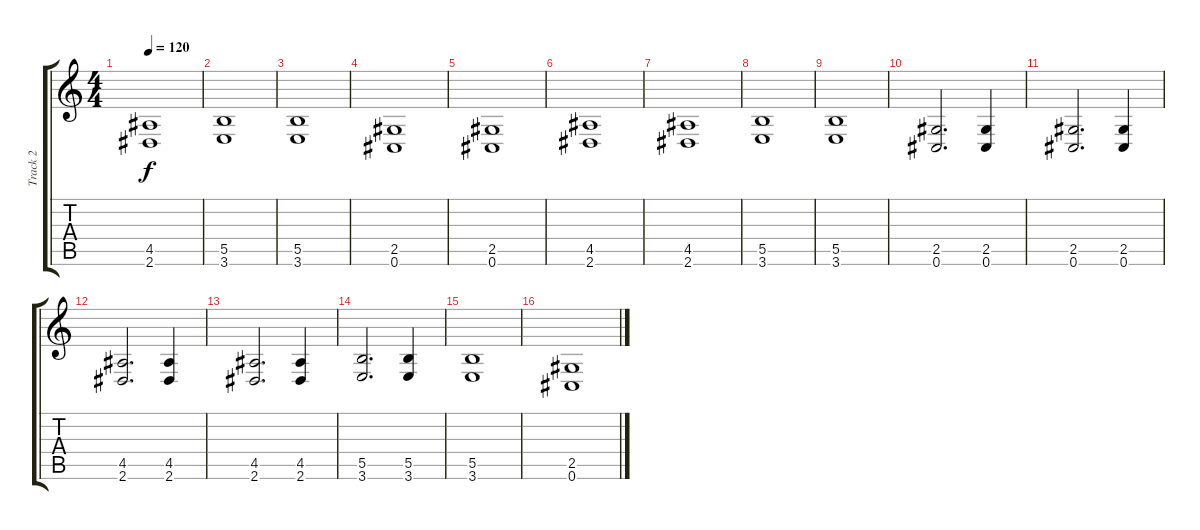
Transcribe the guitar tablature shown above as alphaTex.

\track ("Track 2" "Track 2") {instrument distortionguitar}
\staff {score tabs}
\tuning (Db4 Ab3 E3 B2 Gb2 Db2) {hide}
\ts (4 4)
\tempo 120
\clef g2
\ks c
(4.5 2.6).1{dy f} |
(5.5 3.6).1 |
(5.5 3.6).1 |
(2.5 0.6).1 |
(2.5 0.6).1 |
(4.5 2.6).1 |
(4.5 2.6).1 |
(5.5 3.6).1 |
(5.5 3.6).1 |
(2.5 0.6).2{d} (2.5 0.6).4 |
(2.5 0.6).2{d} (2.5 0.6).4 |
(4.5 2.6).2{d} (4.5 2.6).4 |
(4.5 2.6).2{d} (4.5 2.6).4 |
(5.5 3.6).2{d} (5.5 3.6).4 |
(5.5 3.6).1 |
(2.5 0.6).1
